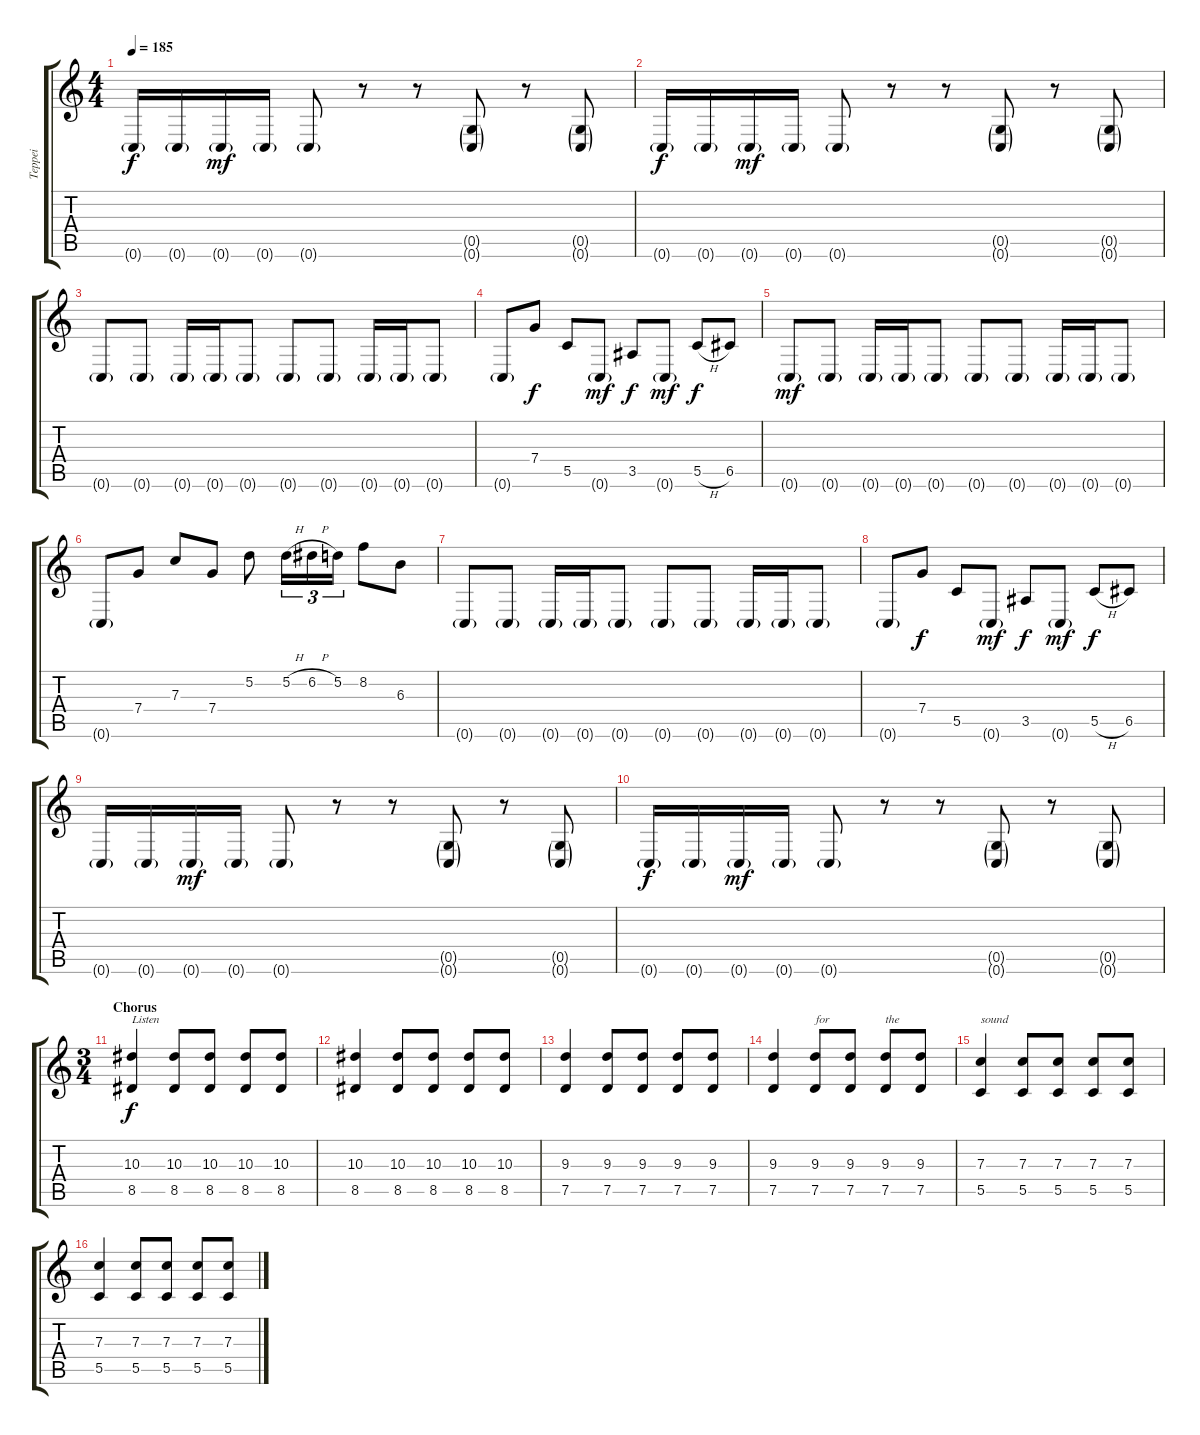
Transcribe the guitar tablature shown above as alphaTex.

\track ("Teppei" "Teppei") {instrument overdrivenguitar}
\staff {score tabs}
\tuning (D4 A3 F3 C3 G2 C2) {hide}
\ts (4 4)
\tempo 185
\clef g2
\ks c
0.6{g}.16{dy f} 0.6{g}.16 0.6{g}.16{dy mf} 0.6{g}.16 0.6{g}.8 r.8 r.8 (0.5{g} 0.6{g}).8 r.8 (0.5{g} 0.6{g}).8 |
0.6{g}.16{dy f} 0.6{g}.16 0.6{g}.16{dy mf} 0.6{g}.16 0.6{g}.8 r.8 r.8 (0.5{g} 0.6{g}).8 r.8 (0.5{g} 0.6{g}).8 |
0.6{g}.8 0.6{g}.8 0.6{g}.16 0.6{g}.16 0.6{g}.8 0.6{g}.8 0.6{g}.8 0.6{g}.16 0.6{g}.16 0.6{g}.8 |
0.6{g}.8 7.4.8{dy f} 5.5.8 0.6{g}.8{dy mf} 3.5.8{dy f} 0.6{g}.8{dy mf} 5.5{h}.8{dy f} 6.5.8 |
0.6{g}.8{dy mf} 0.6{g}.8 0.6{g}.16 0.6{g}.16 0.6{g}.8 0.6{g}.8 0.6{g}.8 0.6{g}.16 0.6{g}.16 0.6{g}.8 |
0.6{g}.8 7.4.8 7.3.8 7.4.8 5.2.8 5.2{h}.16{tu (3 2)} 6.2{h}.16{tu (3 2)} 5.2.16{tu (3 2)} 8.2.8 6.3.8 |
0.6{g}.8 0.6{g}.8 0.6{g}.16 0.6{g}.16 0.6{g}.8 0.6{g}.8 0.6{g}.8 0.6{g}.16 0.6{g}.16 0.6{g}.8 |
0.6{g}.8 7.4.8{dy f} 5.5.8 0.6{g}.8{dy mf} 3.5.8{dy f} 0.6{g}.8{dy mf} 5.5{h}.8{dy f} 6.5.8 |
0.6{g}.16 0.6{g}.16 0.6{g}.16{dy mf} 0.6{g}.16 0.6{g}.8 r.8 r.8 (0.5{g} 0.6{g}).8 r.8 (0.5{g} 0.6{g}).8 |
0.6{g}.16{dy f} 0.6{g}.16 0.6{g}.16{dy mf} 0.6{g}.16 0.6{g}.8 r.8 r.8 (0.5{g} 0.6{g}).8 r.8 (0.5{g} 0.6{g}).8 |
\ts (3 4)
\section ("" "Chorus")
(10.3 8.5).4{txt "Listen" dy f} (10.3 8.5).8 (10.3 8.5).8 (10.3 8.5).8 (10.3 8.5).8 |
(10.3 8.5).4 (10.3 8.5).8 (10.3 8.5).8 (10.3 8.5).8 (10.3 8.5).8 |
(9.3 7.5).4 (9.3 7.5).8 (9.3 7.5).8 (9.3 7.5).8 (9.3 7.5).8 |
(9.3 7.5).4 (9.3 7.5).8{txt "for"} (9.3 7.5).8 (9.3 7.5).8{txt "the"} (9.3 7.5).8 |
(7.3 5.5).4{txt "sound"} (7.3 5.5).8 (7.3 5.5).8 (7.3 5.5).8 (7.3 5.5).8 |
(7.3 5.5).4 (7.3 5.5).8 (7.3 5.5).8 (7.3 5.5).8 (7.3 5.5).8
